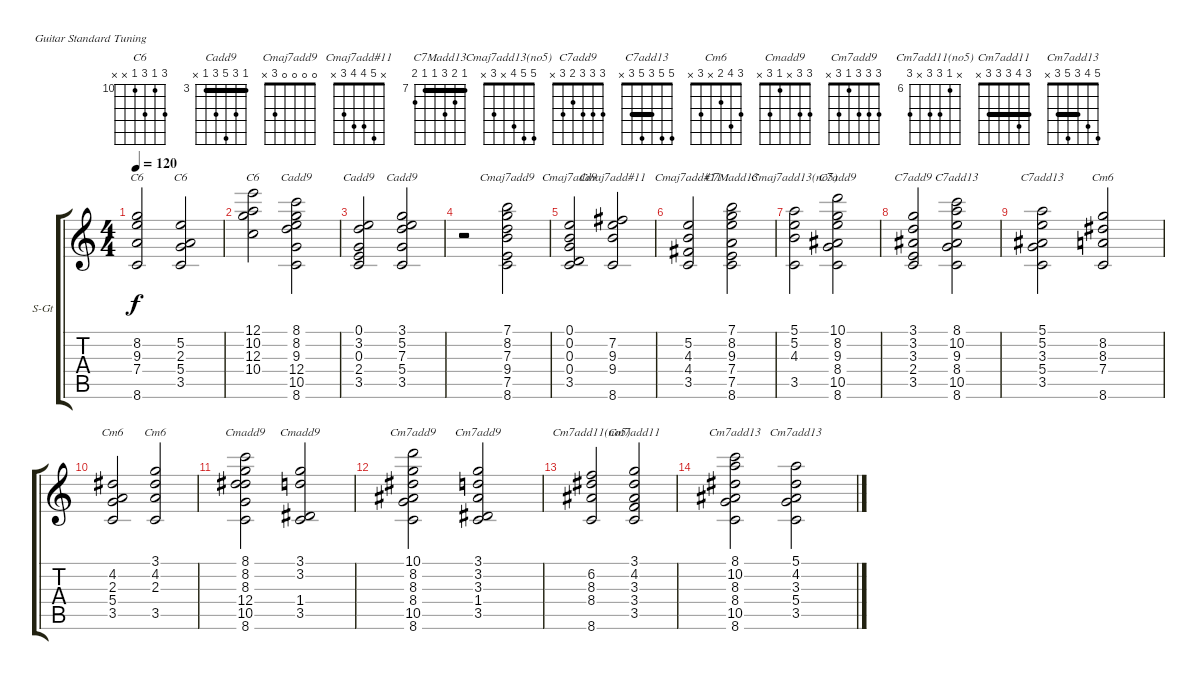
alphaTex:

\defaultSystemsLayout 4
\bracketExtendMode groupsimilarinstruments
\firstSystemTrackNameOrientation horizontal
\otherSystemsTrackNameOrientation horizontal
\track ("Steel Guitar" "S-Gt") {instrument acousticguitarsteel}
\staff {score tabs}
\tuning (E4 B3 G3 D3 A2 E2)
\chord ("C6" x 8 9 7 x 8) {firstfret 7 showfingering false}
\chord ("C6" x 5 2 5 3 x) {showfingering false}
\chord ("C6" 12 10 12 10 x x) {firstfret 10 showfingering false}
\chord ("Cadd9" 8 8 9 12 10 8) {firstfret 8 showfingering false barre (8 8)}
\chord ("Cadd9" 0 3 0 2 3 x) {showfingering false}
\chord ("Cadd9" 3 5 7 5 3 x) {firstfret 3 showfingering false barre 3}
\chord ("Cmaj7add9" 7 8 7 9 7 8) {firstfret 7 showfingering false barre (7 7)}
\chord ("Cmaj7add9" 0 0 0 0 3 x) {showfingering false}
\chord ("Cmaj7add#11" x 7 9 9 x 8) {firstfret 7 showfingering false}
\chord ("Cmaj7add#11" x 5 4 4 3 x) {showfingering false}
\chord ("C7Madd13" 7 8 9 7 7 8) {firstfret 7 showfingering false barre (7 7)}
\chord ("Cmaj7add13(no5)" 5 5 4 x 3 x) {showfingering false}
\chord ("C7add9" 10 8 9 8 10 8) {firstfret 8 showfingering false barre (8 8)}
\chord ("C7add9" 3 3 3 2 3 x) {showfingering false}
\chord ("C7add13" 8 10 9 8 10 8) {firstfret 8 showfingering false barre (8 8)}
\chord ("C7add13" 5 5 3 5 3 x) {showfingering false barre 3}
\chord ("Cm6" x 8 8 7 x 8) {firstfret 7 showfingering false}
\chord ("Cm6" x 4 2 5 3 x) {showfingering false}
\chord ("Cm6" 3 4 2 x 3 x) {showfingering false}
\chord ("Cmadd9" 8 8 8 12 10 8) {firstfret 8 showfingering false barre (8 8 8)}
\chord ("Cmadd9" 3 3 x 1 3 x) {showfingering false}
\chord ("Cm7add9" 10 8 8 8 10 8) {firstfret 8 showfingering false barre (8 8 8)}
\chord ("Cm7add9" 3 3 3 1 3 x) {showfingering false}
\chord ("Cm7add11(no5)" x 6 8 8 x 8) {firstfret 6 showfingering false}
\chord ("Cm7add11" 3 4 3 3 3 x) {showfingering false barre (3 3 3)}
\chord ("Cm7add13" 8 10 8 8 10 8) {firstfret 8 showfingering false barre (8 8 8)}
\chord ("Cm7add13" 5 4 3 5 3 x) {showfingering false barre 3}
\ts (4 4)
\tempo 120
\clef g2
\ks c
(8.6 7.4 9.3 8.2).2{ch "C6" dy f instrument acousticguitarsteel} (3.5 2.3 5.4 5.2).2{ch "C6"} |
(10.4 10.2 12.3 12.1).2{ch "C6"} (8.6 10.5 12.4 9.3 8.2 8.1).2{ch "Cadd9"} |
(3.5 2.4 3.2 0.3 0.1).2{ch "Cadd9"} (3.5 5.4 7.3 5.2 3.1).2{ch "Cadd9"} |
r.2 (8.6 7.5 9.4 7.3 8.2 7.1).2{ch "Cmaj7add9"} |
(3.5 0.4 0.3 0.2 0.1).2{ch "Cmaj7add9"} (8.6 9.4 9.3 7.2).2{ch "Cmaj7add#11"} |
(3.5 4.4 4.3 5.2).2{ch "Cmaj7add#11"} (8.6 7.5 7.4 9.3 8.2 7.1).2{ch "C7Madd13"} |
(3.5 4.3 5.2 5.1).2{ch "Cmaj7add13(no5)"} (8.6 10.5 8.4 9.3 8.2 10.1).2{ch "C7add9"} |
(3.5 2.4 3.3 3.2 3.1).2{ch "C7add9"} (8.6 10.5 8.4 9.3 10.2 8.1).2{ch "C7add13"} |
(3.5 5.4 3.3 5.2 5.1).2{ch "C7add13"} (8.6 7.4 8.3 8.2).2{ch "Cm6"} |
(3.5 5.4 2.3 4.2).2{ch "Cm6"} (3.5 2.3 4.2 3.1).2{ch "Cm6"} |
(8.6 10.5 12.4 8.3 8.2 8.1).2{ch "Cmadd9"} (3.5 1.4 3.2 3.1).2{ch "Cmadd9"} |
(8.6 10.5 8.4 8.3 8.2 10.1).2{ch "Cm7add9"} (3.5 1.4 3.3 3.2 3.1).2{ch "Cm7add9"} |
(8.6 8.4 8.3 6.2).2{ch "Cm7add11(no5)"} (3.5 3.4 3.3 4.2 3.1).2{ch "Cm7add11"} |
(8.6 10.5 8.4 8.3 10.2 8.1).2{ch "Cm7add13"} (3.5 5.4 3.3 4.2 5.1).2{ch "Cm7add13"}
